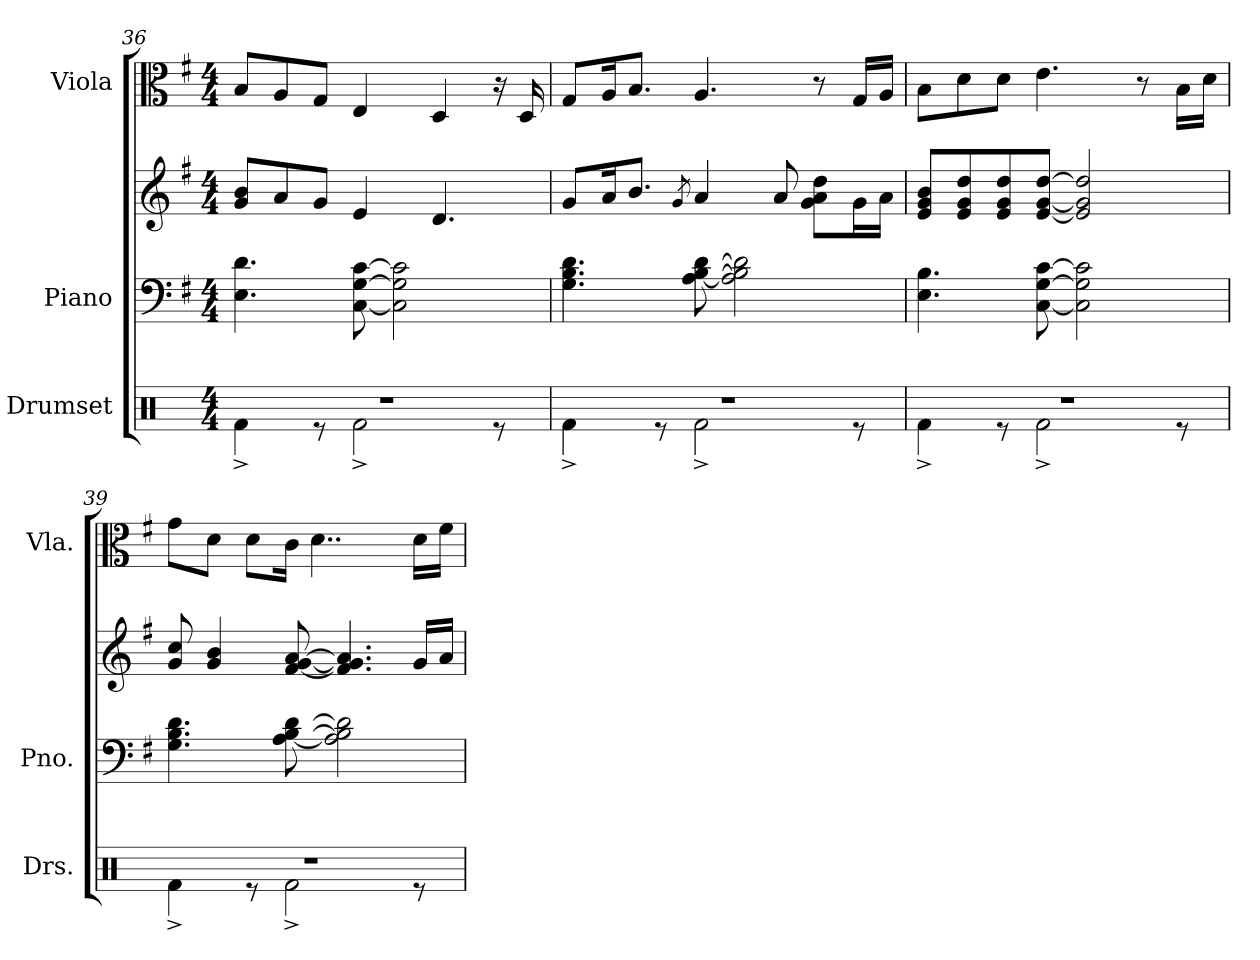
**kern	**kern	**kern	**kern
*part3	*part2	*part2	*part1
*staff4	*staff3	*staff2	*staff1
*I"Drumset	*I"Piano	*	*I"Viola
*I'Drs.	*I'Pno.	*	*I'Vla.
*clefX	*clefF4	*clefG2	*clefC3
*k[]	*k[f#]	*k[f#]	*k[f#]
*M4/4	*M4/4	*M4/4	*M4/4
=36	=36	=36	=36
*^	*	*	*
1r	4Rf^\	4.E\ 4.d\	8g/ 8b/L	8B/L
.	.	.	8a/	8A/
.	8r	.	8g/J	8G/J
.	2Rf^\	[8C\ [8G\ [8c\	4e/	4E/
.	.	2C\] 2G\] 2c\]	.	.
.	.	.	4.d/	4D/
.	8r	.	.	16r
.	.	.	.	16D/
=37	=37	=37	=37	=37
1r	4Rf^\	4.G\ 4.B\ 4.d\	8g/L	8G/L
.	.	.	16a/K	16A/K
.	.	.	8.b/J	8.B/J
.	8r	.	.	.
.	.	.	8qg/	.
.	2Rf^\	[8A\ [8B\ [8d\	4a/	4.A/
.	.	2A\] 2B\] 2d\]	.	.
.	.	.	8a/	.
.	.	.	8g\ 8a\ 8dd\L	8r
.	8r	.	16g\L	16G/LL
.	.	.	16a\JJ	16A/JJ
!!LO:PB:g=z
=38	=38	=38	=38	=38
1r	4Rf^\	4.E\ 4.B\	8e/ 8g/ 8b/L	8B\L
.	.	.	8e/ 8g/ 8dd/	8d\
.	8r	.	8e/ 8g/ 8dd/	8d\J
.	2Rf^\	[8C\ [8G\ [8c\	[8e/ [8g/ [8dd/J	4.e\
.	.	2C\] 2G\] 2c\]	2e/] 2g/] 2dd/]	.
.	.	.	.	8r
.	8r	.	.	16B\LL
.	.	.	.	16d\JJ
=39	=39	=39	=39	=39
1r	4Rf^\	4.G\ 4.B\ 4.d\	8g/ 8cc/	8g\L
.	.	.	4g/ 4b/	8d\J
.	8r	.	.	8d\L
.	2Rf^\	[8A\ [8B\ [8d\	[8f#/ [8g/ [8a/	16c\Jk
.	.	.	.	4..d\
.	.	2A\] 2B\] 2d\]	4.f#/] 4.g/] 4.a/]	.
.	8r	.	16g/LL	16d\LL
.	.	.	16a/JJ	16f#\JJ
*v	*v	*	*	*
=	=	=	=
*-	*-	*-	*-
